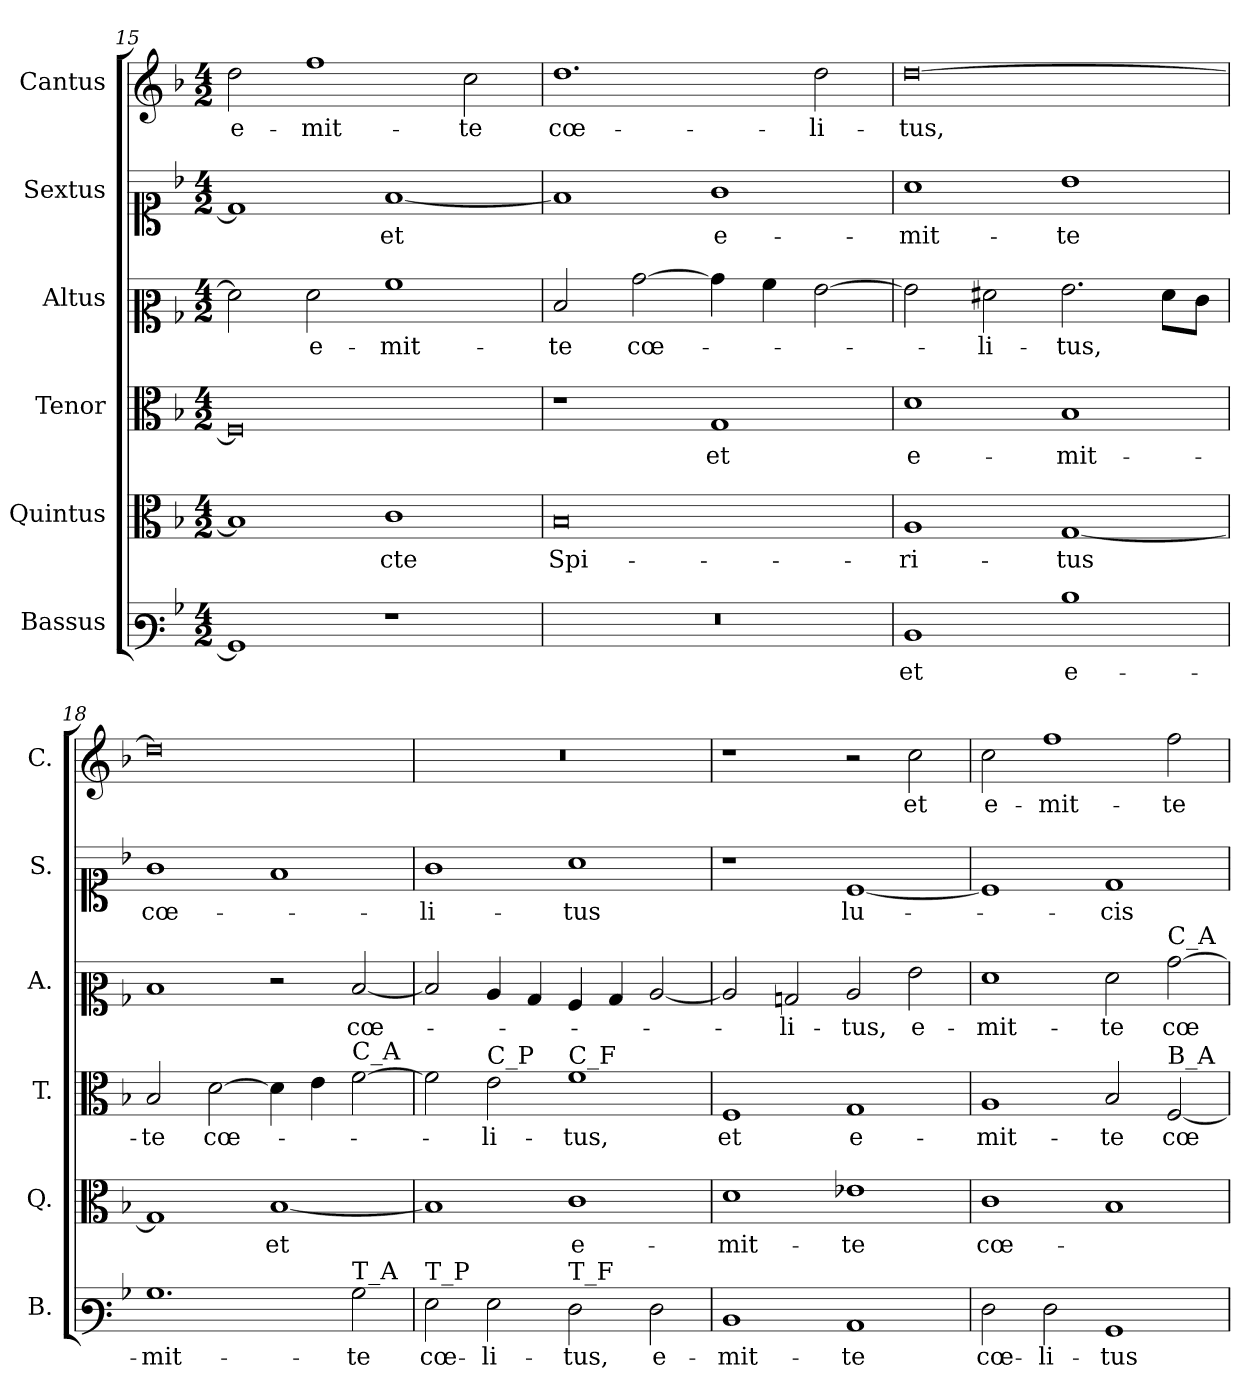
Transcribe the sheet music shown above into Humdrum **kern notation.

**kern	**text	**kern	**text	**kern	**text	**kern	**text	**kern	**text	**kern	**text
*part6	*part6	*part5	*part5	*part4	*part4	*part3	*part3	*part2	*part2	*part1	*part1
*staff6	*staff6	*staff5	*staff5	*staff4	*staff4	*staff3	*staff3	*staff2	*staff2	*staff1	*staff1
*I"Bassus	*	*I"Quintus	*	*I"Tenor	*	*I"Altus	*	*I"Sextus	*	*I"Cantus	*
*I'B.	*	*I'Q.	*	*I'T.	*	*I'A.	*	*I'S.	*	*I'C.	*
*clefF3	*	*clefC3	*	*clefC3	*	*clefC2	*	*clefC1	*	*clefG2	*
*k[b-]	*	*k[b-]	*	*k[b-]	*	*k[b-]	*	*k[b-]	*	*k[b-]	*
*M4/2	*	*M4/2	*	*M4/2	*	*M4/2	*	*M4/2	*	*M4/2	*
=15	=15	=15	=15	=15	=15	=15	=15	=15	=15	=15	=15
1BB-]	.	1B-]	.	0F]	.	2f\]	.	1d]	.	2dd\	e-
.	.	.	.	.	.	2f\	e-	.	.	1ff	-mit-
1r	.	1c	-cte	.	.	1a	-mit-	[1f	et	.	.
.	.	.	.	.	.	.	.	.	.	2cc\	-te
=16	=16	=16	=16	=16	=16	=16	=16	=16	=16	=16	=16
!LO:N:vis=1	!	!	!	!	!	!	!	!	!	!	!
0r	.	0B-	Spi-	1r	.	2d/	-te	1f]	.	1.dd	cœ-
.	.	.	.	.	.	[2b-\	cœ-	.	.	.	.
.	.	.	.	1G	et	4b-\]	.	1g	e-	.	.
.	.	.	.	.	.	4a\	.	.	.	.	.
.	.	.	.	.	.	[2g\	.	.	.	2dd\	-li-
=17	=17	=17	=17	=17	=17	=17	=17	=17	=17	=17	=17
1D	et	1A	-ri-	1d	e-	2g\]	.	1a	-mit-	[0dd	-tus,
.	.	.	.	.	.	2f#X\	-li-	.	.	.	.
1d	e-	[1G	-tus	1B-	-mit-	2.g\	-tus,	1b-	-te	.	.
.	.	.	.	.	.	8f#\L	.	.	.	.	.
.	.	.	.	.	.	8e\J	.	.	.	.	.
=18	=18	=18	=18	=18	=18	=18	=18	=18	=18	=18	=18
1.B-	-mit-	1G]	.	2B-/	-te	1d	.	1g	cœ-	0dd]	.
.	.	.	.	[2d\	cœ-	.	.	.	.	.	.
.	.	[1B-	et	4d\]	.	2r	.	1f	.	.	.
.	.	.	.	4e\	.	.	.	.	.	.	.
!	!	!	!	!LO:TX:a:t=C_A	!	!	!	!	!	!	!
!LO:TX:a:t=T_A	!	!	!	!	!	!	!	!	!	!	!
2B-\	-te	.	.	[2f\	.	[2d/	cœ-	.	.	.	.
=19	=19	=19	=19	=19	=19	=19	=19	=19	=19	=19	=19
!LO:TX:a:t=T_P	!	!	!	!	!	!	!	!	!	!	!
!	!	!	!	!	!	!	!	!	!	!LO:N:vis=1	!
2G\	cœ-	1B-]	.	2f\]	.	2d/]	.	1g	-li-	0r	.
!	!	!	!	!LO:TX:a:t=C_P	!	!	!	!	!	!	!
2G\	-li-	.	.	2e\	-li-	4c/	.	.	.	.	.
.	.	.	.	.	.	4B-/	.	.	.	.	.
!	!	!	!	!LO:TX:a:t=C_F	!	!	!	!	!	!	!
!LO:TX:a:t=T_F	!	!	!	!	!	!	!	!	!	!	!
2F\	-tus,	1c	e-	1f	-tus,	4A/	.	1a	-tus	.	.
.	.	.	.	.	.	4B-/	.	.	.	.	.
2F\	e-	.	.	.	.	[2c/	.	.	.	.	.
!!LO:LB:g=z
=20	=20	=20	=20	=20	=20	=20	=20	=20	=20	=20	=20
1D	-mit-	1d	-mit-	1F	et	2c/]	.	1r	.	1r	.
.	.	.	.	.	.	2Bn/	-li-	.	.	.	.
1C	-te	1e-X	-te	1G	e-	2c/	-tus,	[1c	lu-	2r	.
.	.	.	.	.	.	2g\	e-	.	.	2cc\	et
!!LO:PB:g=z
=21	=21	=21	=21	=21	=21	=21	=21	=21	=21	=21	=21
2F\	cœ-	1c	cœ-	1A	-mit-	1f	-mit-	1c]	.	2cc\	e-
2F\	-li-	.	.	.	.	.	.	.	.	1ff	-mit-
1BB-	-tus	1B-	.	2B-/	-te	2f\	-te	1d	-cis	.	.
!	!	!	!	!	!	!LO:TX:a:t=C_A	!	!	!	!	!
!	!	!	!	!LO:TX:a:t=B_A	!	!	!	!	!	!	!
.	.	.	.	[2F/	cœ-	[2b-\	cœ-	.	.	2ff\	-te
=	=	=	=	=	=	=	=	=	=	=	=
*-	*-	*-	*-	*-	*-	*-	*-	*-	*-	*-	*-
